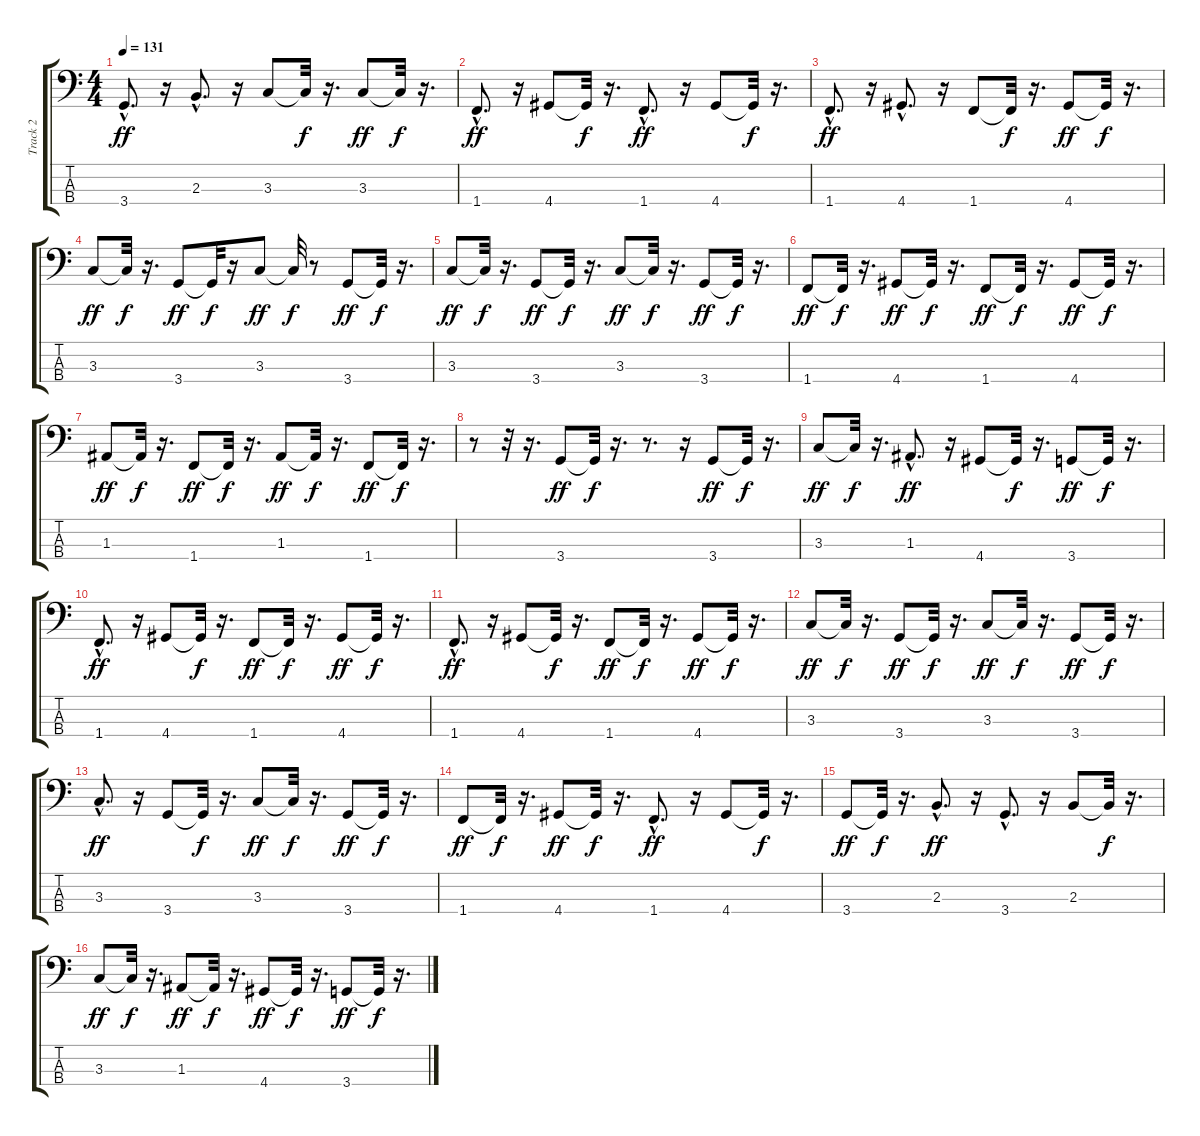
\track ("Track 2" "Track 2") {instrument electricbassfinger}
\staff {score tabs}
\tuning (G2 D2 A1 E1) {hide}
\ts (4 4)
\tempo 131
\clef f4
\ks c
3.4{hac}.8{d dy ff} r.16 2.3{hac}.8{d} r.16 3.3.8 3.3{t}.32{dy f} r.16{d} 3.3.8{dy ff} 3.3{t}.32{dy f} r.16{d} |
1.4{hac}.8{d dy ff} r.16 4.4.8 4.4{t}.32{dy f} r.16{d} 1.4{hac}.8{d dy ff} r.16 4.4.8 4.4{t}.32{dy f} r.16{d} |
1.4{hac}.8{d dy ff} r.16 4.4{hac}.8{d} r.16 1.4.8 1.4{t}.32{dy f} r.16{d} 4.4.8{dy ff} 4.4{t}.32{dy f} r.16{d} |
3.3.8{dy ff} 3.3{t}.32{dy f} r.16{d} 3.4.8{dy ff} 3.4{t}.32{dy f} r.16 3.3.8{dy ff} 3.3{t}.32{dy f} r.8 3.4.8{dy ff} 3.4{t}.32{dy f} r.16{d} |
3.3.8{dy ff} 3.3{t}.32{dy f} r.16{d} 3.4.8{dy ff} 3.4{t}.32{dy f} r.16{d} 3.3.8{dy ff} 3.3{t}.32{dy f} r.16{d} 3.4.8{dy ff} 3.4{t}.32{dy f} r.16{d} |
1.4.8{dy ff} 1.4{t}.32{dy f} r.16{d} 4.4.8{dy ff} 4.4{t}.32{dy f} r.16{d} 1.4.8{dy ff} 1.4{t}.32{dy f} r.16{d} 4.4.8{dy ff} 4.4{t}.32{dy f} r.16{d} |
1.3.8{dy ff} 1.3{t}.32{dy f} r.16{d} 1.4.8{dy ff} 1.4{t}.32{dy f} r.16{d} 1.3.8{dy ff} 1.3{t}.32{dy f} r.16{d} 1.4.8{dy ff} 1.4{t}.32{dy f} r.16{d} |
r.8 r.32 r.16{d} 3.4.8{dy ff} 3.4{t}.32{dy f} r.16{d} r.8{d} r.16 3.4.8{dy ff} 3.4{t}.32{dy f} r.16{d} |
3.3.8{dy ff} 3.3{t}.32{dy f} r.16{d} 1.3{hac}.8{d dy ff} r.16 4.4.8 4.4{t}.32{dy f} r.16{d} 3.4.8{dy ff} 3.4{t}.32{dy f} r.16{d} |
1.4{hac}.8{d dy ff} r.16 4.4.8 4.4{t}.32{dy f} r.16{d} 1.4.8{dy ff} 1.4{t}.32{dy f} r.16{d} 4.4.8{dy ff} 4.4{t}.32{dy f} r.16{d} |
1.4{hac}.8{d dy ff} r.16 4.4.8 4.4{t}.32{dy f} r.16{d} 1.4.8{dy ff} 1.4{t}.32{dy f} r.16{d} 4.4.8{dy ff} 4.4{t}.32{dy f} r.16{d} |
3.3.8{dy ff} 3.3{t}.32{dy f} r.16{d} 3.4.8{dy ff} 3.4{t}.32{dy f} r.16{d} 3.3.8{dy ff} 3.3{t}.32{dy f} r.16{d} 3.4.8{dy ff} 3.4{t}.32{dy f} r.16{d} |
3.3{hac}.8{d dy ff} r.16 3.4.8 3.4{t}.32{dy f} r.16{d} 3.3.8{dy ff} 3.3{t}.32{dy f} r.16{d} 3.4.8{dy ff} 3.4{t}.32{dy f} r.16{d} |
1.4.8{dy ff} 1.4{t}.32{dy f} r.16{d} 4.4.8{dy ff} 4.4{t}.32{dy f} r.16{d} 1.4{hac}.8{d dy ff} r.16 4.4.8 4.4{t}.32{dy f} r.16{d} |
3.4.8{dy ff} 3.4{t}.32{dy f} r.16{d} 2.3{hac}.8{d dy ff} r.16 3.4{hac}.8{d} r.16 2.3.8 2.3{t}.32{dy f} r.16{d} |
3.3.8{dy ff} 3.3{t}.32{dy f} r.16{d} 1.3.8{dy ff} 1.3{t}.32{dy f} r.16{d} 4.4.8{dy ff} 4.4{t}.32{dy f} r.16{d} 3.4.8{dy ff} 3.4{t}.32{dy f} r.16{d}
